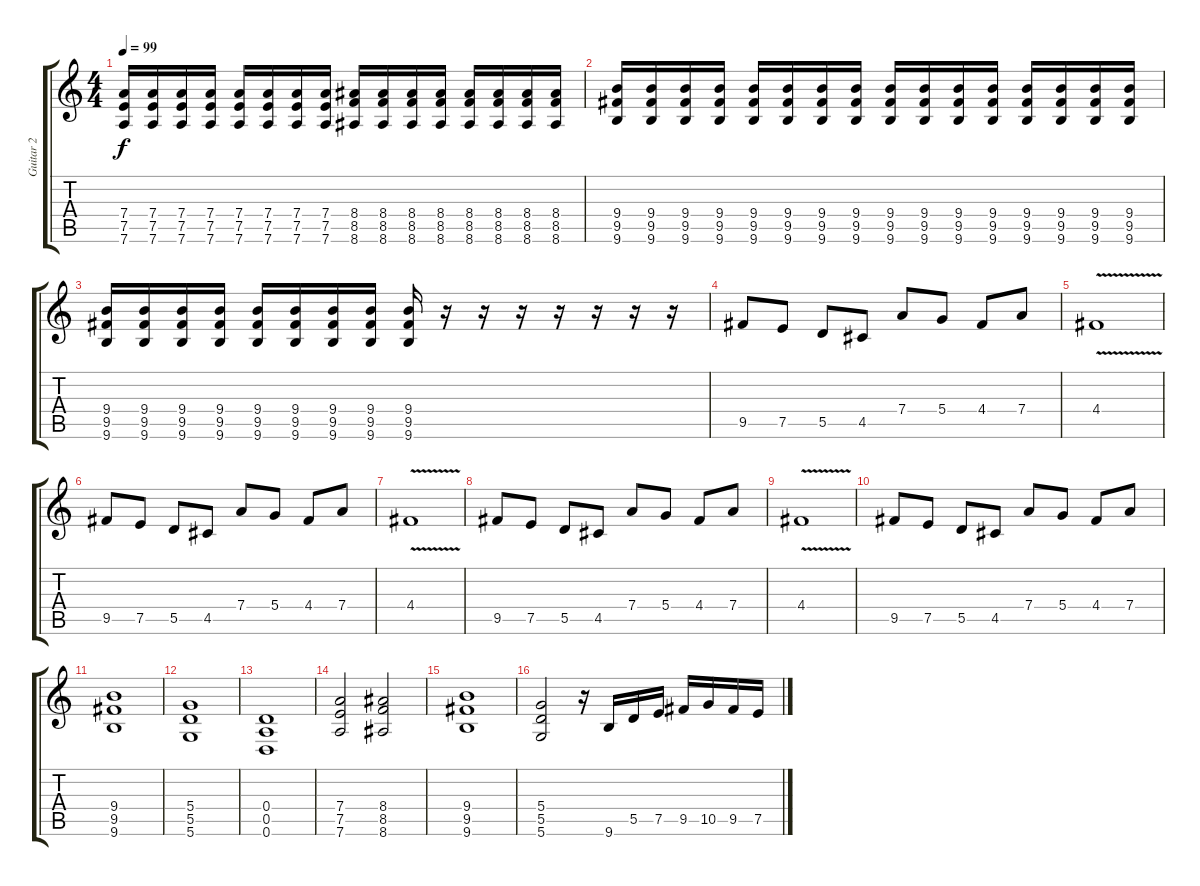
\track ("Guitar 2" "Guitar 2") {instrument overdrivenguitar}
\staff {score tabs}
\tuning (E4 B3 G3 D3 A2 D2) {hide}
\ts (4 4)
\tempo 99
\clef g2
\ks c
(7.4 7.5 7.6).16{dy f} (7.4 7.5 7.6).16 (7.4 7.5 7.6).16 (7.4 7.5 7.6).16 (7.4 7.5 7.6).16 (7.4 7.5 7.6).16 (7.4 7.5 7.6).16 (7.4 7.5 7.6).16 (8.4 8.5 8.6).16 (8.4 8.5 8.6).16 (8.4 8.5 8.6).16 (8.4 8.5 8.6).16 (8.4 8.5 8.6).16 (8.4 8.5 8.6).16 (8.4 8.5 8.6).16 (8.4 8.5 8.6).16 |
(9.4 9.5 9.6).16 (9.4 9.5 9.6).16 (9.4 9.5 9.6).16 (9.4 9.5 9.6).16 (9.4 9.5 9.6).16 (9.4 9.5 9.6).16 (9.4 9.5 9.6).16 (9.4 9.5 9.6).16 (9.4 9.5 9.6).16 (9.4 9.5 9.6).16 (9.4 9.5 9.6).16 (9.4 9.5 9.6).16 (9.4 9.5 9.6).16 (9.4 9.5 9.6).16 (9.4 9.5 9.6).16 (9.4 9.5 9.6).16 |
(9.4 9.5 9.6).16 (9.4 9.5 9.6).16 (9.4 9.5 9.6).16 (9.4 9.5 9.6).16 (9.4 9.5 9.6).16 (9.4 9.5 9.6).16 (9.4 9.5 9.6).16 (9.4 9.5 9.6).16 (9.4 9.5 9.6).16 r.16 r.16 r.16 r.16 r.16 r.16 r.16 |
9.5.8 7.5.8 5.5.8 4.5.8 7.4.8 5.4.8 4.4.8 7.4.8 |
4.4{v}.1 |
9.5.8 7.5.8 5.5.8 4.5.8 7.4.8 5.4.8 4.4.8 7.4.8 |
4.4{v}.1 |
9.5.8 7.5.8 5.5.8 4.5.8 7.4.8 5.4.8 4.4.8 7.4.8 |
4.4{v}.1 |
9.5.8 7.5.8 5.5.8 4.5.8 7.4.8 5.4.8 4.4.8 7.4.8 |
(9.4 9.5 9.6).1 |
(5.4 5.5 5.6).1 |
(0.4 0.5 0.6).1 |
(7.4 7.5 7.6).2 (8.4 8.5 8.6).2 |
(9.4 9.5 9.6).1 |
(5.4 5.5 5.6).2 r.16 9.6.16 5.5.16 7.5.16 9.5.16 10.5.16 9.5.16 7.5.16
